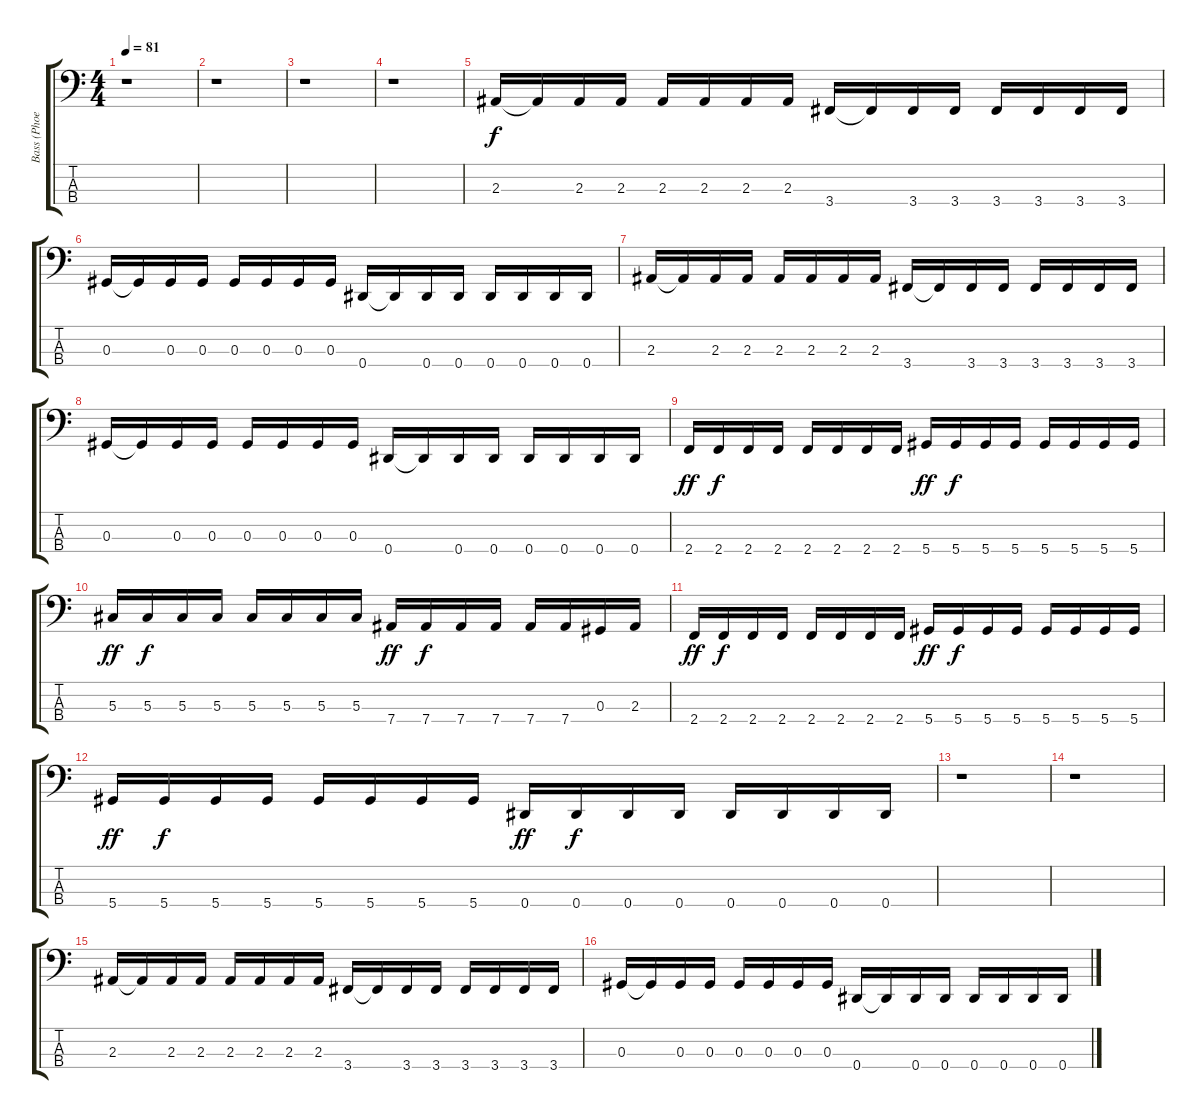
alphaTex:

\track ("Bass (Phoenix)" "Bass (Phoe") {instrument electricbassfinger}
\staff {score tabs}
\tuning (Gb2 Db2 Ab1 Eb1) {hide}
\ts (4 4)
\tempo 81
\clef f4
\ks c
r.1{dy f instrument electricbassfinger} |
r.1 |
r.1 |
r.1 |
2.3.16 2.3{t}.16 2.3.16 2.3.16 2.3.16 2.3.16 2.3.16 2.3.16 3.4.16 3.4{t}.16 3.4.16 3.4.16 3.4.16 3.4.16 3.4.16 3.4.16 |
0.3.16 0.3{t}.16 0.3.16 0.3.16 0.3.16 0.3.16 0.3.16 0.3.16 0.4.16 0.4{t}.16 0.4.16 0.4.16 0.4.16 0.4.16 0.4.16 0.4.16 |
2.3.16 2.3{t}.16 2.3.16 2.3.16 2.3.16 2.3.16 2.3.16 2.3.16 3.4.16 3.4{t}.16 3.4.16 3.4.16 3.4.16 3.4.16 3.4.16 3.4.16 |
0.3.16 0.3{t}.16 0.3.16 0.3.16 0.3.16 0.3.16 0.3.16 0.3.16 0.4.16 0.4{t}.16 0.4.16 0.4.16 0.4.16 0.4.16 0.4.16 0.4.16 |
2.4.16{dy ff} 2.4.16{dy f} 2.4.16 2.4.16 2.4.16 2.4.16 2.4.16 2.4.16 5.4.16{dy ff} 5.4.16{dy f} 5.4.16 5.4.16 5.4.16 5.4.16 5.4.16 5.4.16 |
5.3.16{dy ff} 5.3.16{dy f} 5.3.16 5.3.16 5.3.16 5.3.16 5.3.16 5.3.16 7.4.16{dy ff} 7.4.16{dy f} 7.4.16 7.4.16 7.4.16 7.4.16 0.3.16 2.3.16 |
2.4.16{dy ff} 2.4.16{dy f} 2.4.16 2.4.16 2.4.16 2.4.16 2.4.16 2.4.16 5.4.16{dy ff} 5.4.16{dy f} 5.4.16 5.4.16 5.4.16 5.4.16 5.4.16 5.4.16 |
5.4.16{dy ff} 5.4.16{dy f} 5.4.16 5.4.16 5.4.16 5.4.16 5.4.16 5.4.16 0.4.16{dy ff} 0.4.16{dy f} 0.4.16 0.4.16 0.4.16 0.4.16 0.4.16 0.4.16 |
r.1 |
r.1 |
2.3.16 2.3{t}.16 2.3.16 2.3.16 2.3.16 2.3.16 2.3.16 2.3.16 3.4.16 3.4{t}.16 3.4.16 3.4.16 3.4.16 3.4.16 3.4.16 3.4.16 |
0.3.16 0.3{t}.16 0.3.16 0.3.16 0.3.16 0.3.16 0.3.16 0.3.16 0.4.16 0.4{t}.16 0.4.16 0.4.16 0.4.16 0.4.16 0.4.16 0.4.16
